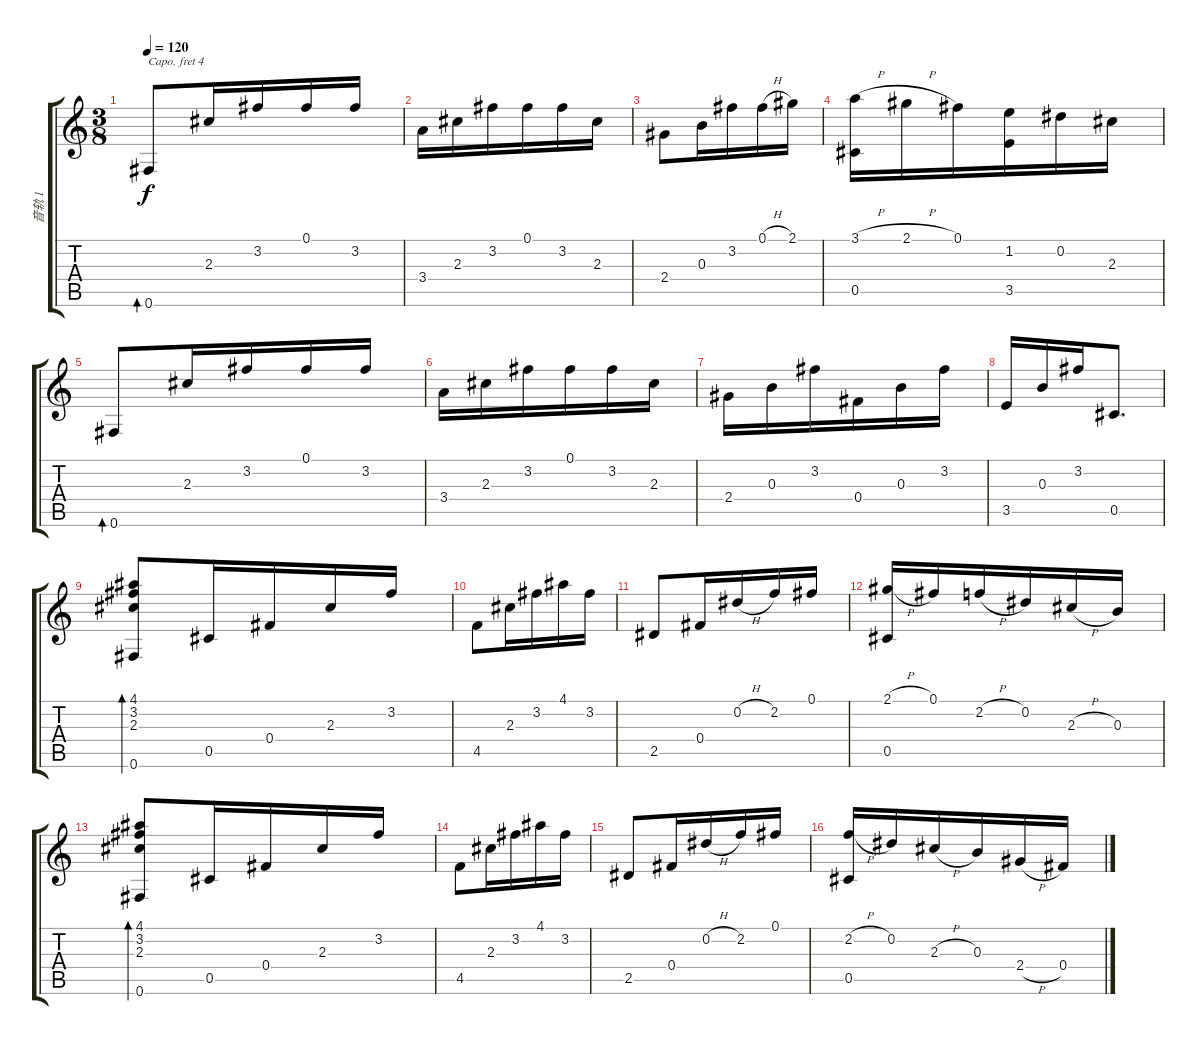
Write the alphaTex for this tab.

\track ("音轨 1" "音轨 1") {instrument acousticguitarsteel}
\staff {score tabs}
\capo 4
\tuning (D4 B3 G3 D3 A2 D2) {hide}
\ts (3 8)
\tempo 120
\clef g2
\ks c
0.6.8{bd 60 dy f} 2.3.16 3.2.16 0.1.16 3.2.16 |
3.4.16 2.3.16 3.2.16 0.1.16 3.2.16 2.3.16 |
2.4.8 0.3.16 3.2.16 0.1{h}.16 2.1.16 |
(3.1{h} 0.5).16 2.1{h}.16 0.1.16 (1.2 3.5).16 0.2.16 2.3.16 |
0.6.8{bd 60} 2.3.16 3.2.16 0.1.16 3.2.16 |
3.4.16 2.3.16 3.2.16 0.1.16 3.2.16 2.3.16 |
2.4.16 0.3.16 3.2.16 0.4.16 0.3.16 3.2.16 |
3.5.16 0.3.16 3.2.16 0.5.8{d} |
(4.1 3.2 2.3 0.6).8{bd 60} 0.5.16 0.4.16 2.3.16 3.2.16 |
4.5.8 2.3.16 3.2.16 4.1.16 3.2.16 |
2.5.8 0.4.16 0.2{h}.16 2.2.16 0.1.16 |
(2.1{h} 0.5).16 0.1.16 2.2{h}.16 0.2.16 2.3{h}.16 0.3.16 |
(4.1 3.2 2.3 0.6).8{bd 60} 0.5.16 0.4.16 2.3.16 3.2.16 |
4.5.8 2.3.16 3.2.16 4.1.16 3.2.16 |
2.5.8 0.4.16 0.2{h}.16 2.2.16 0.1.16 |
(2.2{h} 0.5).16 0.2.16 2.3{h}.16 0.3.16 2.4{h}.16 0.4.16
